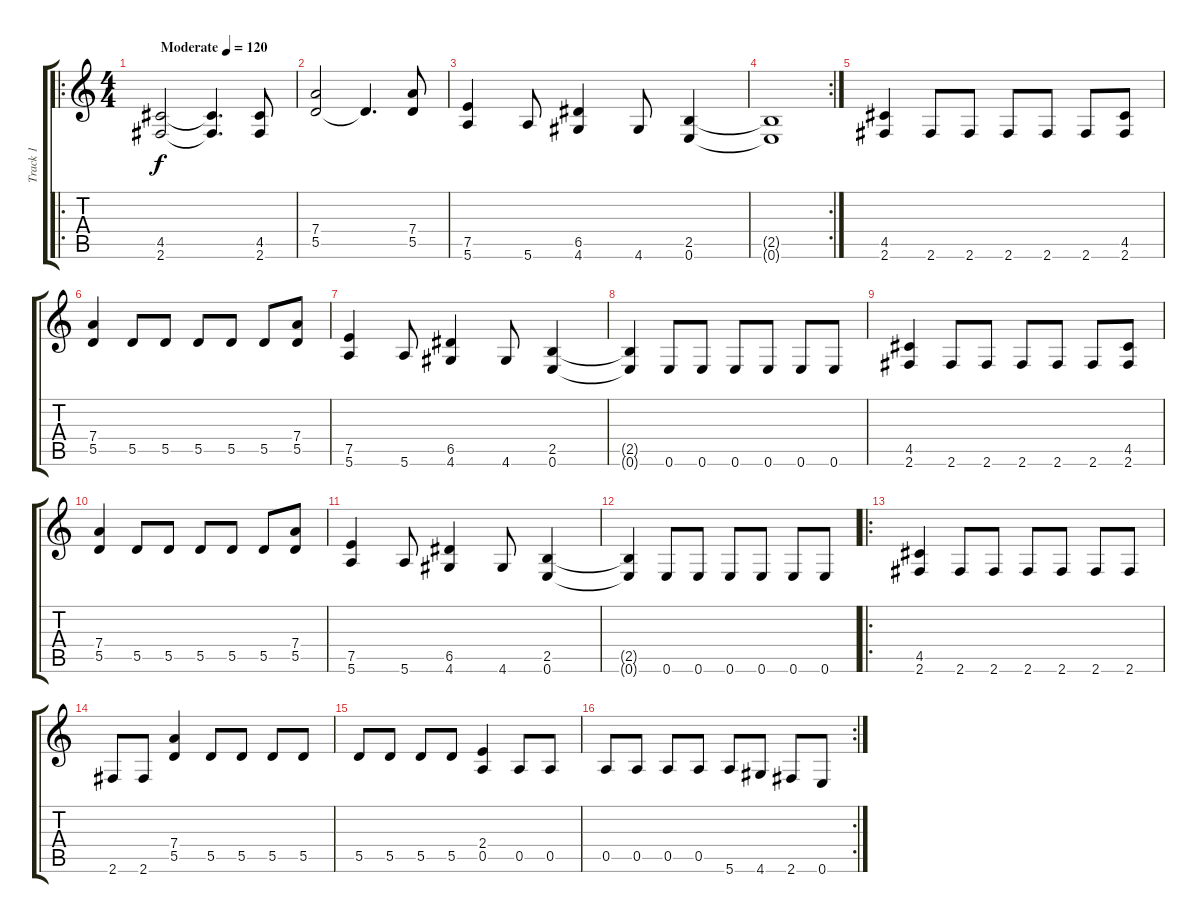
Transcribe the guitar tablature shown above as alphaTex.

\track ("Track 1" "Track 1") {instrument distortionguitar}
\staff {score tabs}
\tuning (E4 B3 G3 D3 A2 E2) {hide}
\ro
\ts (4 4)
\tempo (120 "Moderate")
\clef g2
\ks c
(4.5 2.6).2{dy f instrument distortionguitar} (4.5{t} 2.6{t}).4{d} (4.5 2.6).8 |
(7.4 5.5).2 5.5{t}.4{d} (7.4 5.5).8 |
(7.5 5.6).4 5.6.8 (6.5 4.6).4 4.6.8 (2.5 0.6).4 |
\rc 2
(2.5{t} 0.6{t}).1 |
(4.5 2.6).4 2.6.8 2.6.8 2.6.8 2.6.8 2.6.8 (4.5 2.6).8 |
(7.4 5.5).4 5.5.8 5.5.8 5.5.8 5.5.8 5.5.8 (7.4 5.5).8 |
(7.5 5.6).4 5.6.8 (6.5 4.6).4 4.6.8 (2.5 0.6).4 |
(2.5{t} 0.6{t}).4 0.6.8 0.6.8 0.6.8 0.6.8 0.6.8 0.6.8 |
(4.5 2.6).4 2.6.8 2.6.8 2.6.8 2.6.8 2.6.8 (4.5 2.6).8 |
(7.4 5.5).4 5.5.8 5.5.8 5.5.8 5.5.8 5.5.8 (7.4 5.5).8 |
(7.5 5.6).4 5.6.8 (6.5 4.6).4 4.6.8 (2.5 0.6).4 |
(2.5{t} 0.6{t}).4 0.6.8 0.6.8 0.6.8 0.6.8 0.6.8 0.6.8 |
\ro
(4.5 2.6).4 2.6.8 2.6.8 2.6.8 2.6.8 2.6.8 2.6.8 |
2.6.8 2.6.8 (7.4 5.5).4 5.5.8 5.5.8 5.5.8 5.5.8 |
5.5.8 5.5.8 5.5.8 5.5.8 (2.4 0.5).4 0.5.8 0.5.8 |
\rc 2
0.5.8 0.5.8 0.5.8 0.5.8 5.6.8 4.6.8 2.6.8 0.6.8
